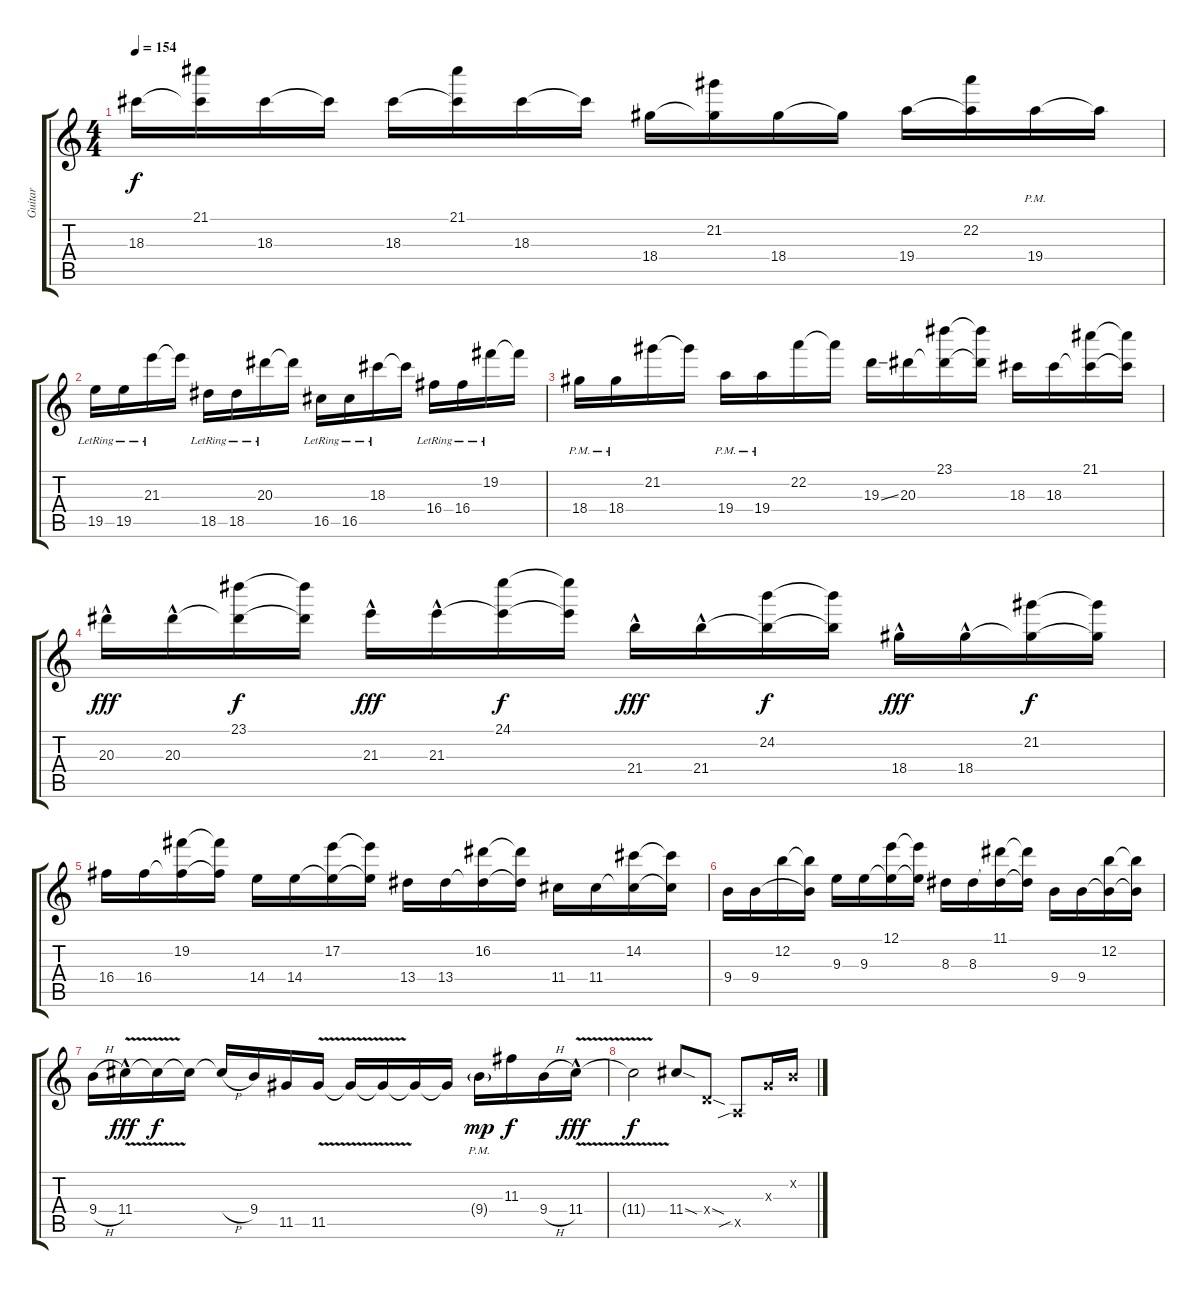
\track ("Guitar" "Guitar") {instrument electricguitarclean}
\staff {score tabs}
\tuning (E4 B3 G3 D3 A2 E2) {hide}
\ts (4 4)
\tempo 154
\clef g2
\ks c
18.3.16{dy f} (21.1 18.3{t}).16 18.3.16 18.3{t}.16 18.3.16 (21.1 18.3{t}).16 18.3.16 18.3{t}.16 18.4.16 (21.2 18.4{t}).16 18.4.16 18.4{t}.16 19.4.16 (22.2 19.4{t}).16 19.4{pm}.16 19.4{t}.16 |
19.5{lr}.16 19.5{lr}.16 21.3{lr}.16 21.3{t}.16 18.5{lr}.16 18.5{lr}.16 20.3{lr}.16 20.3{t}.16 16.5{lr}.16 16.5{lr}.16 18.3{lr}.16 18.3{t}.16 16.4{lr}.16 16.4{lr}.16 19.2{lr}.16 19.2{t}.16 |
18.4{pm}.16 18.4{pm}.16 21.2.16 21.2{t}.16 19.4{pm}.16 19.4{pm}.16 22.2.16 22.2{t}.16 19.3{ss}.16 20.3.16 (23.1 20.3{t}).16 (23.1{t} 20.3{t}).16 18.3.16 18.3.16 (21.1 18.3{t}).16 (21.1{t} 18.3{t}).16 |
20.3{hac}.16{dy fff} 20.3{hac}.16 (23.1 20.3{t}).16{dy f} (23.1{t} 20.3{t}).16 21.3{hac}.16{dy fff} 21.3{hac}.16 (24.1 21.3{t}).16{dy f} (24.1{t} 21.3{t}).16 21.4{hac}.16{dy fff} 21.4{hac}.16 (24.2 21.4{t}).16{dy f} (24.2{t} 21.4{t}).16 18.4{hac}.16{dy fff} 18.4{hac}.16 (21.2 18.4{t}).16{dy f} (21.2{t} 18.4{t}).16 |
16.4.16 16.4.16 (19.2 16.4{t}).16 (19.2{t} 16.4{t}).16 14.4.16 14.4.16 (17.2 14.4{t}).16 (17.2{t} 14.4{t}).16 13.4.16 13.4.16 (16.2 13.4{t}).16 (16.2{t} 13.4{t}).16 11.4.16 11.4.16 (14.2 11.4{t}).16 (14.2{t} 11.4{t}).16 |
9.4.16 9.4.16 12.2.16 (12.2{t} 9.4{t}).16 9.3.16 9.3.16 (12.1 9.3{t}).16 (12.1{t} 9.3{t}).16 8.3.16 8.3.16 (11.1 8.3{t}).16 (11.1{t} 8.3{t}).16 9.4.16 9.4.16 (12.2 9.4{t}).16 (12.2{t} 9.4{t}).16 |
9.4{h}.16 11.4{v hac}.16{dy fff} 11.4{t}.16{dy f} 11.4{t}.16 11.4{h t}.16 9.4.16 11.5.16 11.5{v}.16 11.5{v t}.16 11.5{t}.16 11.5{t}.16 11.5{t}.16 9.4{g pm}.16{dy mp} 11.3.16{dy f} 9.4{h}.16 11.4{v hac}.16{dy fff} |
11.4{v t}.2{dy f} 11.4{sod}.8 0.4{sod x}.8 0.5{sib x}.8 0.3{x}.16 0.2{x}.16
